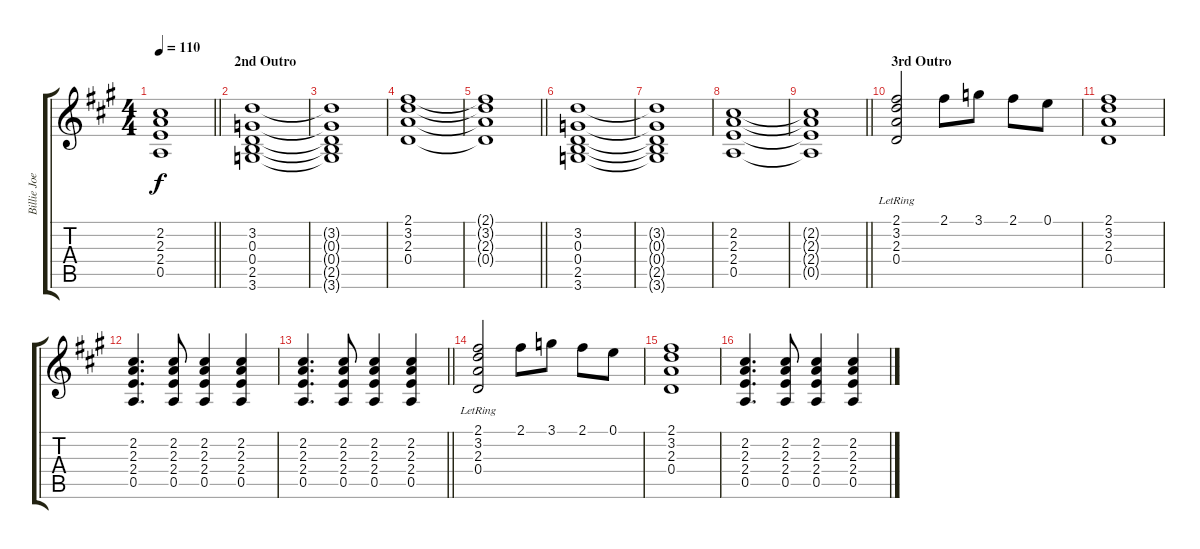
\track ("Billie Joe Armstrong (Rhthym Guitar)" "Billie Joe") {instrument distortionguitar}
\staff {score tabs}
\tuning (E4 B3 G3 D3 A2 E2) {hide}
\ts (4 4)
\tempo 110
\clef g2
\barLineRight lightlight
\ks a
(2.2{t} 2.3{t} 2.4{t} 0.5{t}).1{dy f} |
\section ("" "2nd Outro")
(3.2 0.3 0.4 2.5 3.6).1 |
(3.2{t} 0.3{t} 0.4{t} 2.5{t} 3.6{t}).1 |
(2.1 3.2 2.3 0.4).1 |
\barLineRight lightlight
(2.1{t} 3.2{t} 2.3{t} 0.4{t}).1 |
(3.2 0.3 0.4 2.5 3.6).1 |
(3.2{t} 0.3{t} 0.4{t} 2.5{t} 3.6{t}).1 |
(2.2 2.3 2.4 0.5).1 |
\barLineRight lightlight
(2.2{t} 2.3{t} 2.4{t} 0.5{t}).1 |
\section ("" "3rd Outro")
(2.1{lr} 3.2{lr} 2.3{lr} 0.4{lr}).2 2.1.8 3.1.8 2.1.8 0.1.8 |
(2.1 3.2 2.3 0.4).1 |
(2.2 2.3 2.4 0.5).4{d} (2.2 2.3 2.4 0.5).8 (2.2 2.3 2.4 0.5).4 (2.2 2.3 2.4 0.5).4 |
\barLineRight lightlight
(2.2 2.3 2.4 0.5).4{d} (2.2 2.3 2.4 0.5).8 (2.2 2.3 2.4 0.5).4 (2.2 2.3 2.4 0.5).4 |
(2.1{lr} 3.2{lr} 2.3{lr} 0.4{lr}).2 2.1.8 3.1.8 2.1.8 0.1.8 |
(2.1 3.2 2.3 0.4).1 |
(2.2 2.3 2.4 0.5).4{d} (2.2 2.3 2.4 0.5).8 (2.2 2.3 2.4 0.5).4 (2.2 2.3 2.4 0.5).4
